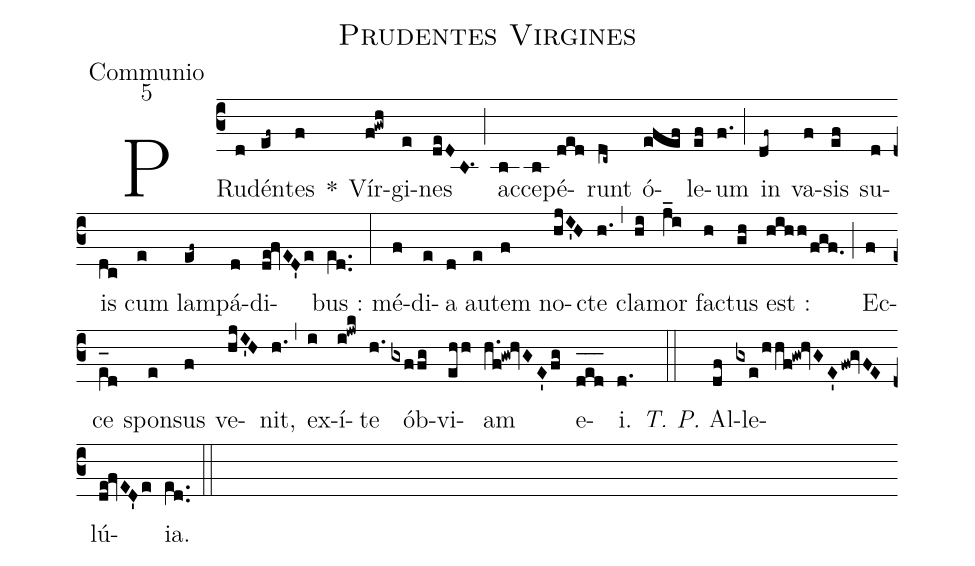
name:Prudentes Virgines;
office-part:Communio;
mode:5;
%%
(c3) PRu(d)dén(ef~)tes(f) *() Vír(f!gwh)gi(e)nes(deD[ull:0]B.1) (;) ac([ull:1{1]b)ce(b[ull:}])pé(ded)runt(dc~) ó(efef)le(ef)um(f.) (;) in(df~) va(f)sis(ef) su(d)is(dc) cum(e) lam(ef~)pá(d)di(de!fvED'e)bus :(e[ll:1]d..) (:) mé(f)di(e)a(d) au(e)tem(f) no(hjI'H)cte(h.) (,) cla(hi)mor(j_i) fa(h)ctus(gh) est :(hihh/fgf.) (;) Ec(f)ce(e_[oh:h][ll:1]d) spon(e)sus(f) ve(hjI'H)nit,(h.) (,) ex(i)í(i!jwk)te(h.) ób(gxffg)vi(ehh)am(h.f!gw!hvGE'fg) e(d_[oh:h]e_[oh:h]d_[oh:h])i.(d.) (::) <i>T. P.</i> Al(df)le(gxe/hhf!gw!hvGE'fw!gvFE)lú(de!fvED'e){ia}.(e[ll:1]d..) (::)
